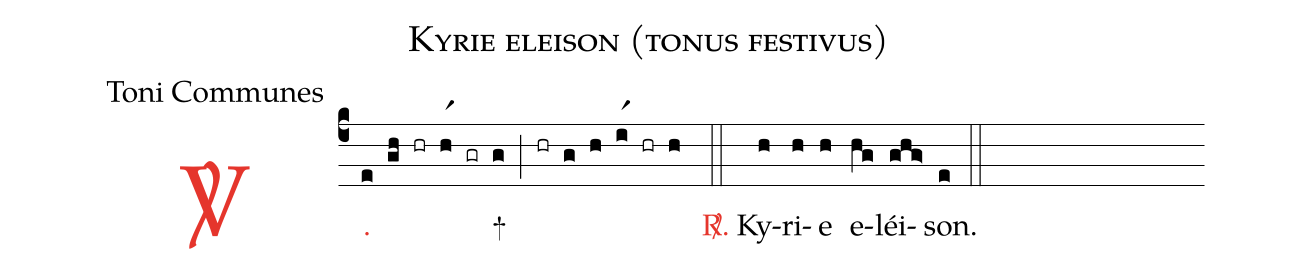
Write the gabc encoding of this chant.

name:Kyrie eleison (tonus festivus);
office-part:Toni Communes;
%%
(c4) <c><sp>V/</sp>.</c>(e gh hrrr hr1 gr g) +(;) (hrrr g h ir1 hr h ::)
 <c><sp>R/</sp>.</c> Ky(h)ri(h)e(h) e(hg)léi(ghg>)son.(e) (::)
